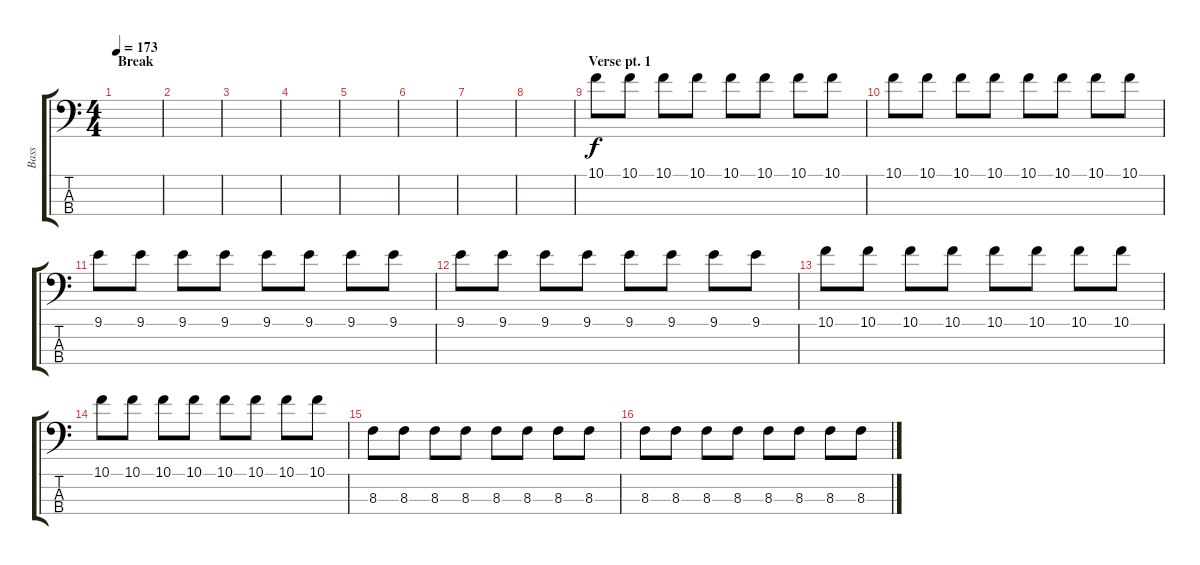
\track ("Bass" "Bass") {instrument electricbassfinger}
\staff {score tabs}
\tuning (G2 D2 A1 D1) {hide}
\ts (4 4)
\section ("" "Break")
\tempo 173
\clef f4
\ks c
|
|
|
|
|
|
|
|
\section ("" "Verse pt. 1")
10.1.8 10.1.8 10.1.8 10.1.8 10.1.8 10.1.8 10.1.8 10.1.8 |
10.1.8 10.1.8 10.1.8 10.1.8 10.1.8 10.1.8 10.1.8 10.1.8 |
9.1.8 9.1.8 9.1.8 9.1.8 9.1.8 9.1.8 9.1.8 9.1.8 |
9.1.8 9.1.8 9.1.8 9.1.8 9.1.8 9.1.8 9.1.8 9.1.8 |
10.1.8 10.1.8 10.1.8 10.1.8 10.1.8 10.1.8 10.1.8 10.1.8 |
10.1.8 10.1.8 10.1.8 10.1.8 10.1.8 10.1.8 10.1.8 10.1.8 |
8.3.8 8.3.8 8.3.8 8.3.8 8.3.8 8.3.8 8.3.8 8.3.8 |
8.3.8 8.3.8 8.3.8 8.3.8 8.3.8 8.3.8 8.3.8 8.3.8
